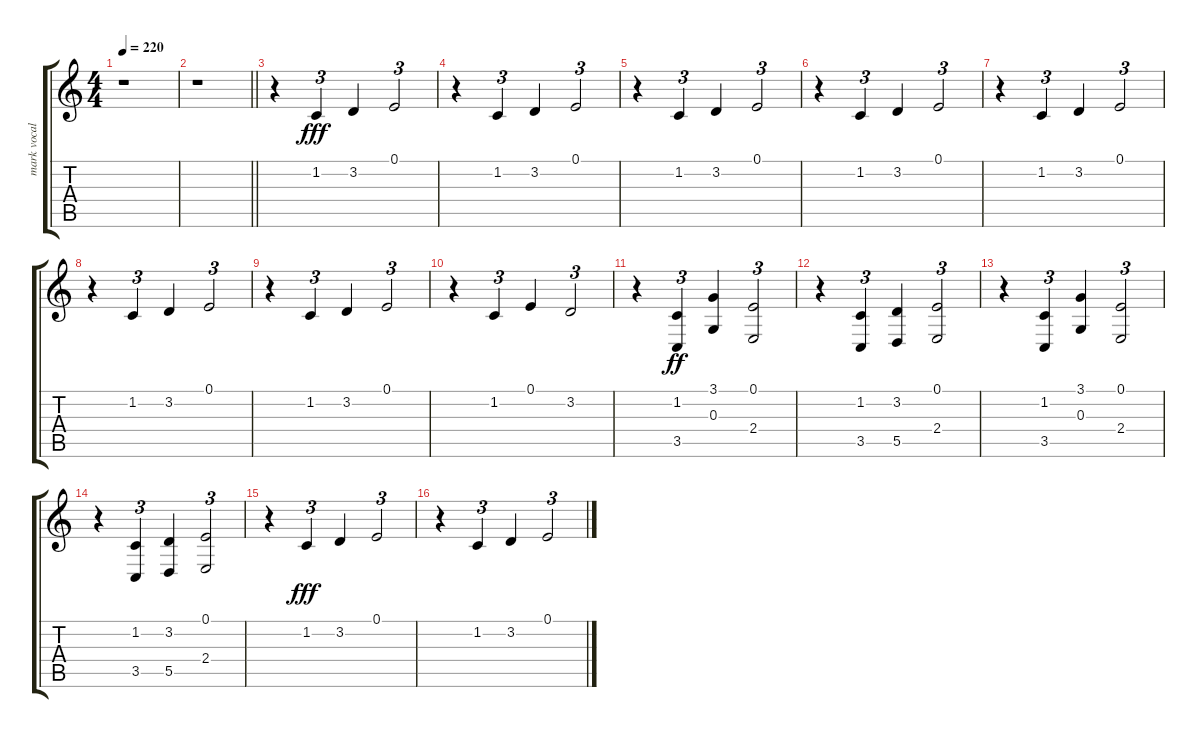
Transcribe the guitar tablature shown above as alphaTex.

\track ("mark vocal" "mark vocal") {instrument altosax}
\staff {score tabs}
\tuning (E4 B3 G3 D3 A2 E2) {hide}
\ts (4 4)
\tempo 220
\clef g2
\ks c
r.1{dy fff} |
\barLineRight lightlight
r.1 |
r.4{volume 16} 1.2.4{tu (3 2)} 3.2.4 0.1.2{tu (3 2)} |
r.4 1.2.4{tu (3 2)} 3.2.4 0.1.2{tu (3 2)} |
r.4 1.2.4{tu (3 2)} 3.2.4 0.1.2{tu (3 2)} |
r.4 1.2.4{tu (3 2)} 3.2.4 0.1.2{tu (3 2)} |
r.4 1.2.4{tu (3 2)} 3.2.4 0.1.2{tu (3 2)} |
r.4 1.2.4{tu (3 2)} 3.2.4 0.1.2{tu (3 2)} |
r.4 1.2.4{tu (3 2)} 3.2.4 0.1.2{tu (3 2)} |
r.4 1.2.4{tu (3 2)} 0.1.4 3.2.2{tu (3 2)} |
r.4 (1.2 3.5).4{tu (3 2) dy ff} (3.1 0.3).4 (0.1 2.4).2{tu (3 2)} |
r.4 (1.2 3.5).4{tu (3 2)} (3.2 5.5).4 (0.1 2.4).2{tu (3 2)} |
r.4 (1.2 3.5).4{tu (3 2)} (3.1 0.3).4 (0.1 2.4).2{tu (3 2)} |
r.4 (1.2 3.5).4{tu (3 2)} (3.2 5.5).4 (0.1 2.4).2{tu (3 2)} |
r.4 1.2.4{tu (3 2) dy fff} 3.2.4 0.1.2{tu (3 2)} |
r.4 1.2.4{tu (3 2)} 3.2.4 0.1.2{tu (3 2)}
